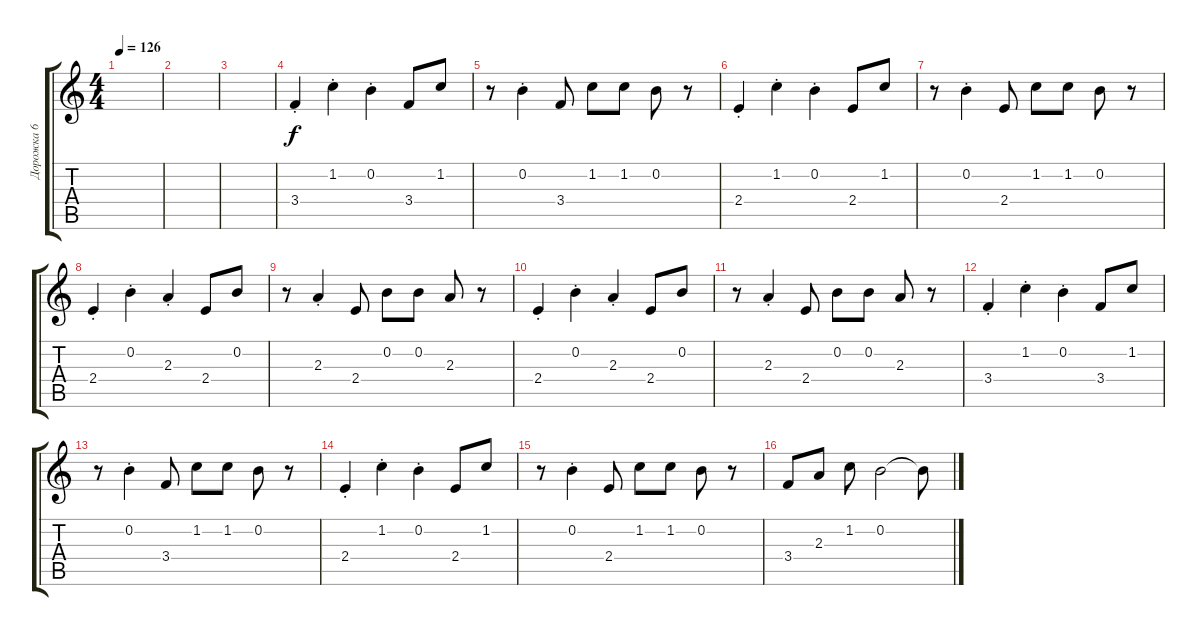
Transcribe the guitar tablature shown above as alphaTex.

\track ("Дорожка 6" "Дорожка 6") {instrument banjo}
\staff {score tabs}
\tuning (E4 B3 G3 D3 A2 E2) {hide}
\displaytranspose 12
\ts (4 4)
\tempo 126
\clef g2
\ks c
|
|
|
3.4{st}.4 1.2{st}.4 0.2{st}.4 3.4.8 1.2.8 |
r.8 0.2{st}.4 3.4.8 1.2.8 1.2.8 0.2.8 r.8 |
2.4{st}.4 1.2{st}.4 0.2{st}.4 2.4.8 1.2.8 |
r.8 0.2{st}.4 2.4.8 1.2.8 1.2.8 0.2.8 r.8 |
2.4{st}.4 0.2{st}.4 2.3{st}.4 2.4.8 0.2.8 |
r.8 2.3{st}.4 2.4.8 0.2.8 0.2.8 2.3.8 r.8 |
2.4{st}.4 0.2{st}.4 2.3{st}.4 2.4.8 0.2.8 |
r.8 2.3{st}.4 2.4.8 0.2.8 0.2.8 2.3.8 r.8 |
3.4{st}.4 1.2{st}.4 0.2{st}.4 3.4.8 1.2.8 |
r.8 0.2{st}.4 3.4.8 1.2.8 1.2.8 0.2.8 r.8 |
2.4{st}.4 1.2{st}.4 0.2{st}.4 2.4.8 1.2.8 |
r.8 0.2{st}.4 2.4.8 1.2.8 1.2.8 0.2.8 r.8 |
3.4.8 2.3.8 1.2.8 0.2.2 0.2{t}.8
